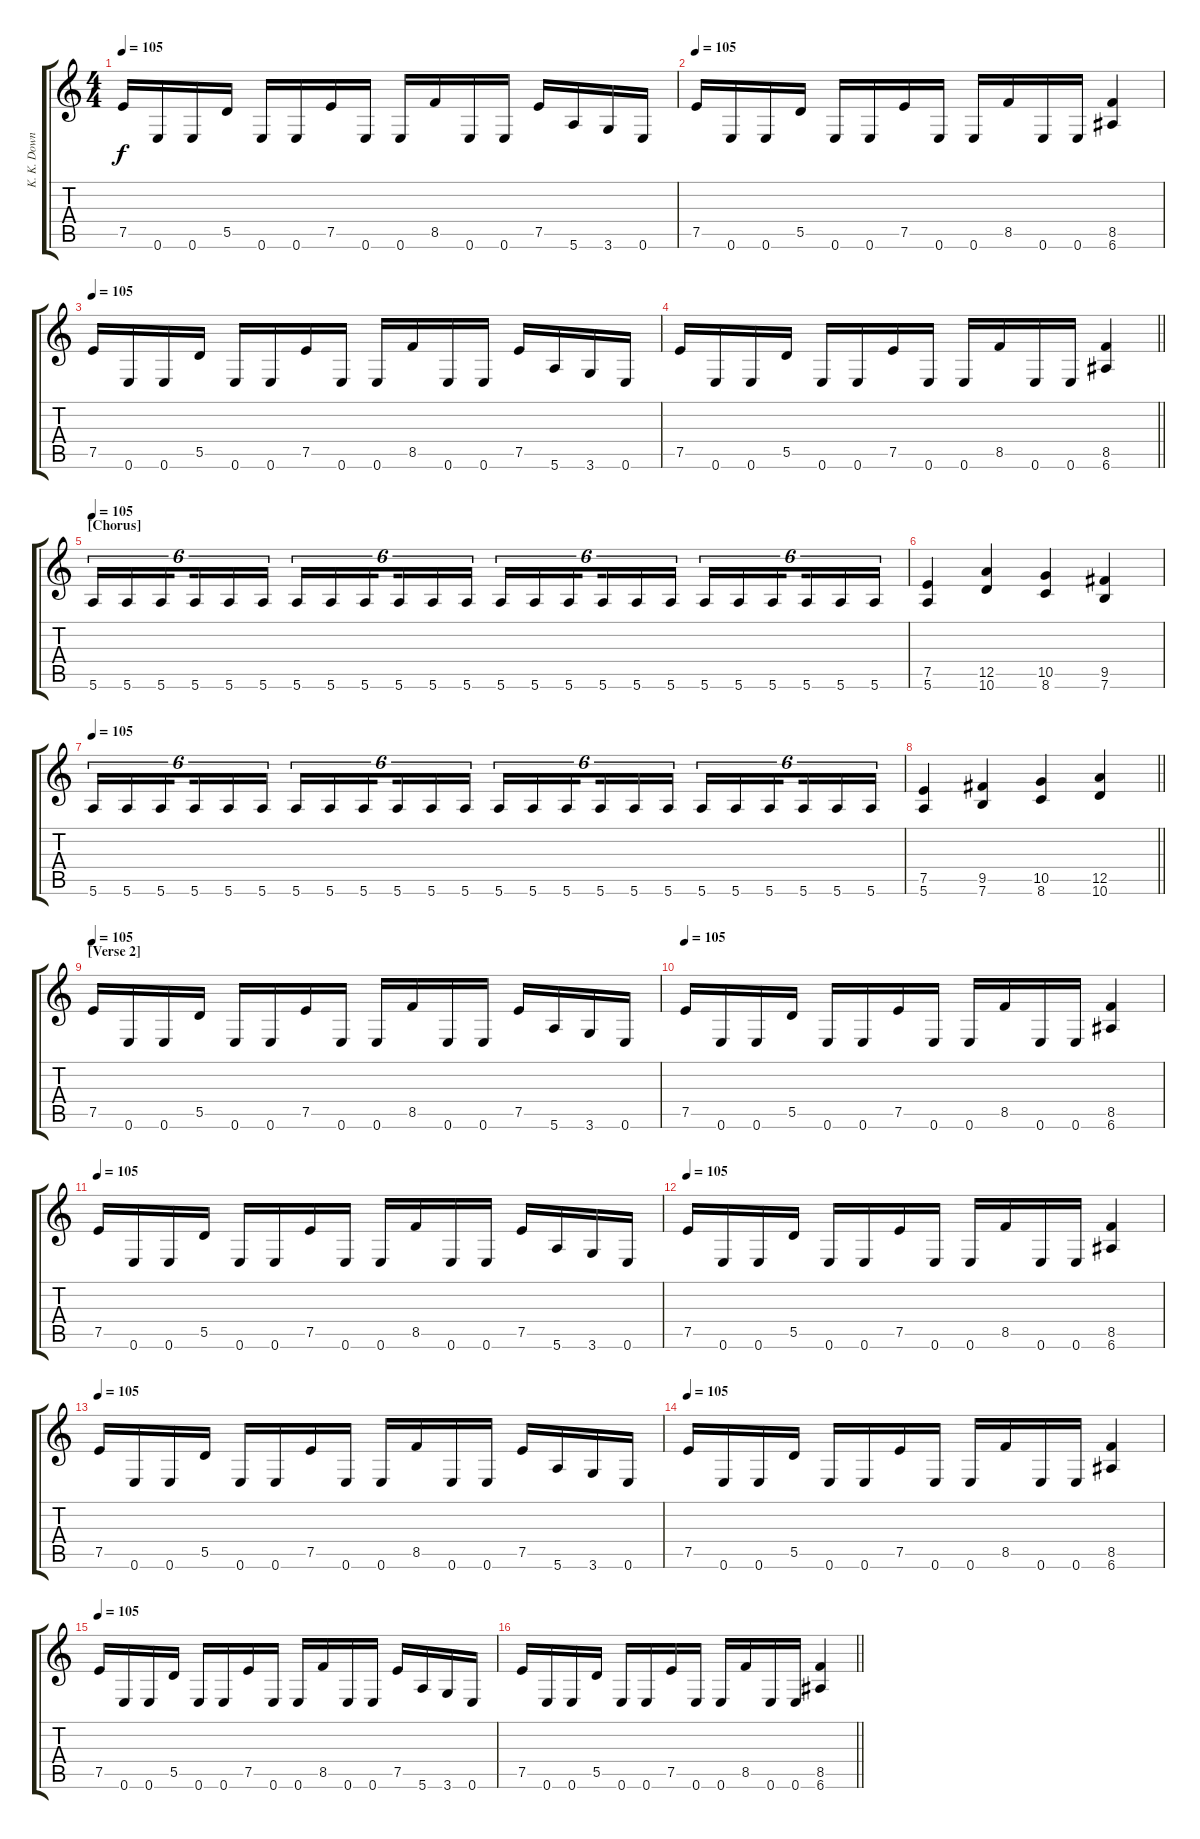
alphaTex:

\track ("K. K. Downing" "K. K. Down") {instrument distortionguitar}
\staff {score tabs}
\tuning (E4 B3 G3 D3 A2 E2) {hide}
\ts (4 4)
\tempo 105
\clef g2
\ks c
7.5.16{dy f} 0.6.16 0.6.16 5.5.16 0.6.16 0.6.16 7.5.16 0.6.16 0.6.16 8.5.16 0.6.16 0.6.16 7.5.16 5.6.16 3.6.16 0.6.16 |
\tempo 105
7.5.16 0.6.16 0.6.16 5.5.16 0.6.16 0.6.16 7.5.16 0.6.16 0.6.16 8.5.16 0.6.16 0.6.16 (8.5 6.6).4 |
\tempo 105
7.5.16 0.6.16 0.6.16 5.5.16 0.6.16 0.6.16 7.5.16 0.6.16 0.6.16 8.5.16 0.6.16 0.6.16 7.5.16 5.6.16 3.6.16 0.6.16 |
\barLineRight lightlight
7.5.16 0.6.16 0.6.16 5.5.16 0.6.16 0.6.16 7.5.16 0.6.16 0.6.16 8.5.16 0.6.16 0.6.16 (8.5 6.6).4 |
\section ("" "[Chorus]")
\tempo 105
5.6.16{tu (6 4)} 5.6.16{tu (6 4)} 5.6.16{tu (6 4) beam splitsecondary} 5.6.16{tu (6 4)} 5.6.16{tu (6 4)} 5.6.16{tu (6 4)} 5.6.16{tu (6 4)} 5.6.16{tu (6 4)} 5.6.16{tu (6 4) beam splitsecondary} 5.6.16{tu (6 4)} 5.6.16{tu (6 4)} 5.6.16{tu (6 4)} 5.6.16{tu (6 4)} 5.6.16{tu (6 4)} 5.6.16{tu (6 4) beam splitsecondary} 5.6.16{tu (6 4)} 5.6.16{tu (6 4)} 5.6.16{tu (6 4)} 5.6.16{tu (6 4)} 5.6.16{tu (6 4)} 5.6.16{tu (6 4) beam splitsecondary} 5.6.16{tu (6 4)} 5.6.16{tu (6 4)} 5.6.16{tu (6 4)} |
(7.5 5.6).4 (12.5 10.6).4 (10.5 8.6).4 (9.5 7.6).4 |
\tempo 105
5.6.16{tu (6 4)} 5.6.16{tu (6 4)} 5.6.16{tu (6 4) beam splitsecondary} 5.6.16{tu (6 4)} 5.6.16{tu (6 4)} 5.6.16{tu (6 4)} 5.6.16{tu (6 4)} 5.6.16{tu (6 4)} 5.6.16{tu (6 4) beam splitsecondary} 5.6.16{tu (6 4)} 5.6.16{tu (6 4)} 5.6.16{tu (6 4)} 5.6.16{tu (6 4)} 5.6.16{tu (6 4)} 5.6.16{tu (6 4) beam splitsecondary} 5.6.16{tu (6 4)} 5.6.16{tu (6 4)} 5.6.16{tu (6 4)} 5.6.16{tu (6 4)} 5.6.16{tu (6 4)} 5.6.16{tu (6 4) beam splitsecondary} 5.6.16{tu (6 4)} 5.6.16{tu (6 4)} 5.6.16{tu (6 4)} |
\barLineRight lightlight
(7.5 5.6).4 (9.5 7.6).4 (10.5 8.6).4 (12.5 10.6).4 |
\section ("" "[Verse 2]")
\tempo 105
7.5.16 0.6.16 0.6.16 5.5.16 0.6.16 0.6.16 7.5.16 0.6.16 0.6.16 8.5.16 0.6.16 0.6.16 7.5.16 5.6.16 3.6.16 0.6.16 |
\tempo 105
7.5.16 0.6.16 0.6.16 5.5.16 0.6.16 0.6.16 7.5.16 0.6.16 0.6.16 8.5.16 0.6.16 0.6.16 (8.5 6.6).4 |
\tempo 105
7.5.16 0.6.16 0.6.16 5.5.16 0.6.16 0.6.16 7.5.16 0.6.16 0.6.16 8.5.16 0.6.16 0.6.16 7.5.16 5.6.16 3.6.16 0.6.16 |
\tempo 105
7.5.16 0.6.16 0.6.16 5.5.16 0.6.16 0.6.16 7.5.16 0.6.16 0.6.16 8.5.16 0.6.16 0.6.16 (8.5 6.6).4 |
\tempo 105
7.5.16 0.6.16 0.6.16 5.5.16 0.6.16 0.6.16 7.5.16 0.6.16 0.6.16 8.5.16 0.6.16 0.6.16 7.5.16 5.6.16 3.6.16 0.6.16 |
\tempo 105
7.5.16 0.6.16 0.6.16 5.5.16 0.6.16 0.6.16 7.5.16 0.6.16 0.6.16 8.5.16 0.6.16 0.6.16 (8.5 6.6).4 |
\tempo 105
7.5.16 0.6.16 0.6.16 5.5.16 0.6.16 0.6.16 7.5.16 0.6.16 0.6.16 8.5.16 0.6.16 0.6.16 7.5.16 5.6.16 3.6.16 0.6.16 |
\barLineRight lightlight
7.5.16 0.6.16 0.6.16 5.5.16 0.6.16 0.6.16 7.5.16 0.6.16 0.6.16 8.5.16 0.6.16 0.6.16 (8.5 6.6).4
